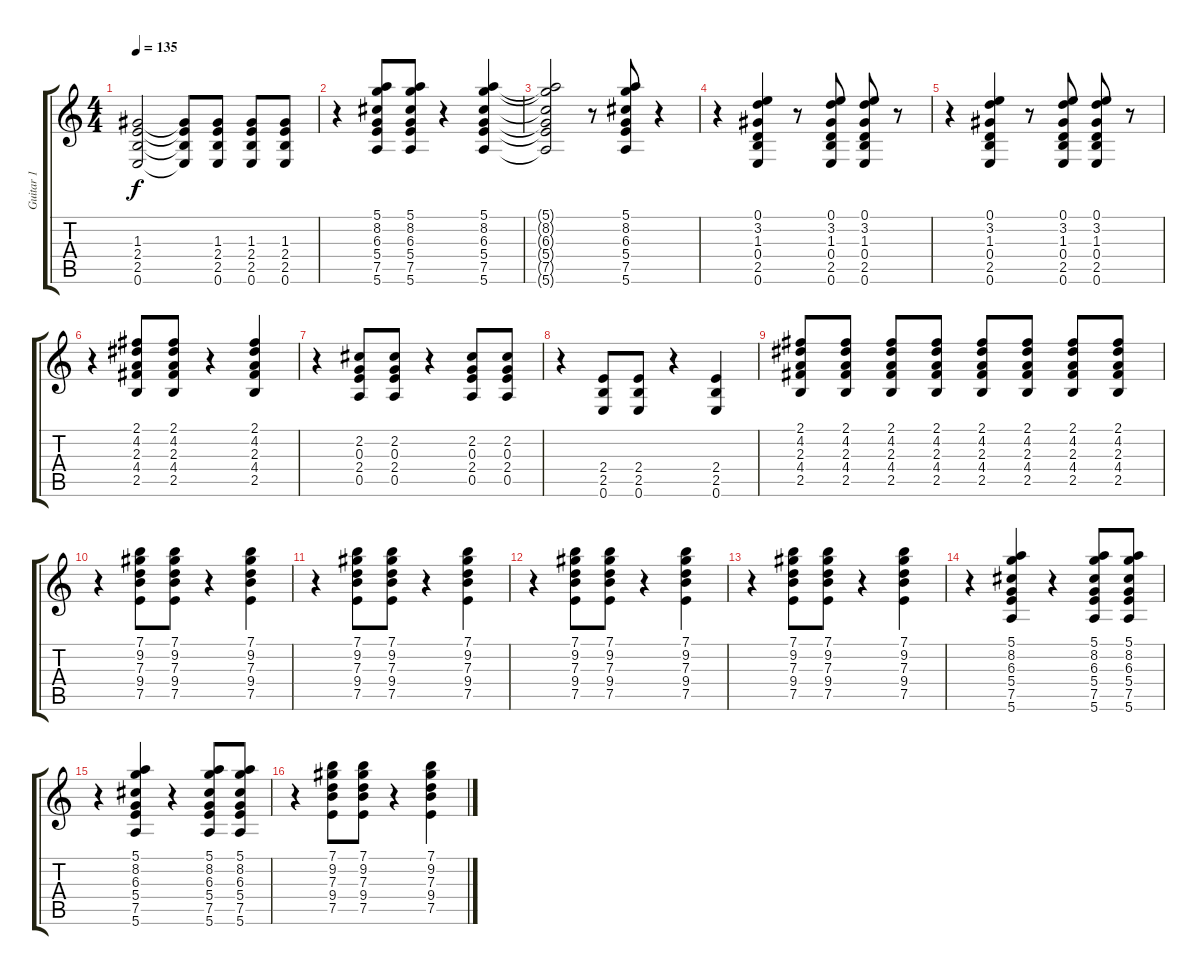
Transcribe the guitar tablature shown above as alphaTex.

\track ("Guitar 1" "Guitar 1") {instrument electricguitarclean}
\staff {score tabs}
\tuning (E4 B3 G3 D3 A2 E2) {hide}
\ts (4 4)
\tempo 135
\clef g2
\ks c
(1.3{t} 2.4{t} 2.5{t} 0.6{t}).2{dy f} (1.3{t} 2.4{t} 2.5{t} 0.6{t}).8 (1.3 2.4 2.5 0.6).8 (1.3 2.4 2.5 0.6).8 (1.3 2.4 2.5 0.6).8 |
r.4 (5.1 8.2 6.3 5.4 7.5 5.6).8 (5.1 8.2 6.3 5.4 7.5 5.6).8 r.4 (5.1 8.2 6.3 5.4 7.5 5.6).4 |
(5.1{t} 8.2{t} 6.3{t} 5.4{t} 7.5{t} 5.6{t}).2 r.8 (5.1 8.2 6.3 5.4 7.5 5.6).8 r.4 |
r.4 (0.1 3.2 1.3 0.4 2.5 0.6).4 r.8 (0.1 3.2 1.3 0.4 2.5 0.6).8 (0.1 3.2 1.3 0.4 2.5 0.6).8 r.8 |
r.4 (0.1 3.2 1.3 0.4 2.5 0.6).4 r.8 (0.1 3.2 1.3 0.4 2.5 0.6).8 (0.1 3.2 1.3 0.4 2.5 0.6).8 r.8 |
r.4 (2.1 4.2 2.3 4.4 2.5).8 (2.1 4.2 2.3 4.4 2.5).8 r.4 (2.1 4.2 2.3 4.4 2.5).4 |
r.4 (2.2 0.3 2.4 0.5).8 (2.2 0.3 2.4 0.5).8 r.4 (2.2 0.3 2.4 0.5).8 (2.2 0.3 2.4 0.5).8 |
r.4 (2.4 2.5 0.6).8 (2.4 2.5 0.6).8 r.4 (2.4 2.5 0.6).4 |
(2.1 4.2 2.3 4.4 2.5).8 (2.1 4.2 2.3 4.4 2.5).8 (2.1 4.2 2.3 4.4 2.5).8 (2.1 4.2 2.3 4.4 2.5).8 (2.1 4.2 2.3 4.4 2.5).8 (2.1 4.2 2.3 4.4 2.5).8 (2.1 4.2 2.3 4.4 2.5).8 (2.1 4.2 2.3 4.4 2.5).8 |
r.4 (7.1 9.2 7.3 9.4 7.5).8 (7.1 9.2 7.3 9.4 7.5).8 r.4 (7.1 9.2 7.3 9.4 7.5).4 |
r.4 (7.1 9.2 7.3 9.4 7.5).8 (7.1 9.2 7.3 9.4 7.5).8 r.4 (7.1 9.2 7.3 9.4 7.5).4 |
r.4 (7.1 9.2 7.3 9.4 7.5).8 (7.1 9.2 7.3 9.4 7.5).8 r.4 (7.1 9.2 7.3 9.4 7.5).4 |
r.4 (7.1 9.2 7.3 9.4 7.5).8 (7.1 9.2 7.3 9.4 7.5).8 r.4 (7.1 9.2 7.3 9.4 7.5).4 |
r.4 (5.1 8.2 6.3 5.4 7.5 5.6).4 r.4 (5.1 8.2 6.3 5.4 7.5 5.6).8 (5.1 8.2 6.3 5.4 7.5 5.6).8 |
r.4 (5.1 8.2 6.3 5.4 7.5 5.6).4 r.4 (5.1 8.2 6.3 5.4 7.5 5.6).8 (5.1 8.2 6.3 5.4 7.5 5.6).8 |
r.4 (7.1 9.2 7.3 9.4 7.5).8 (7.1 9.2 7.3 9.4 7.5).8 r.4 (7.1 9.2 7.3 9.4 7.5).4
